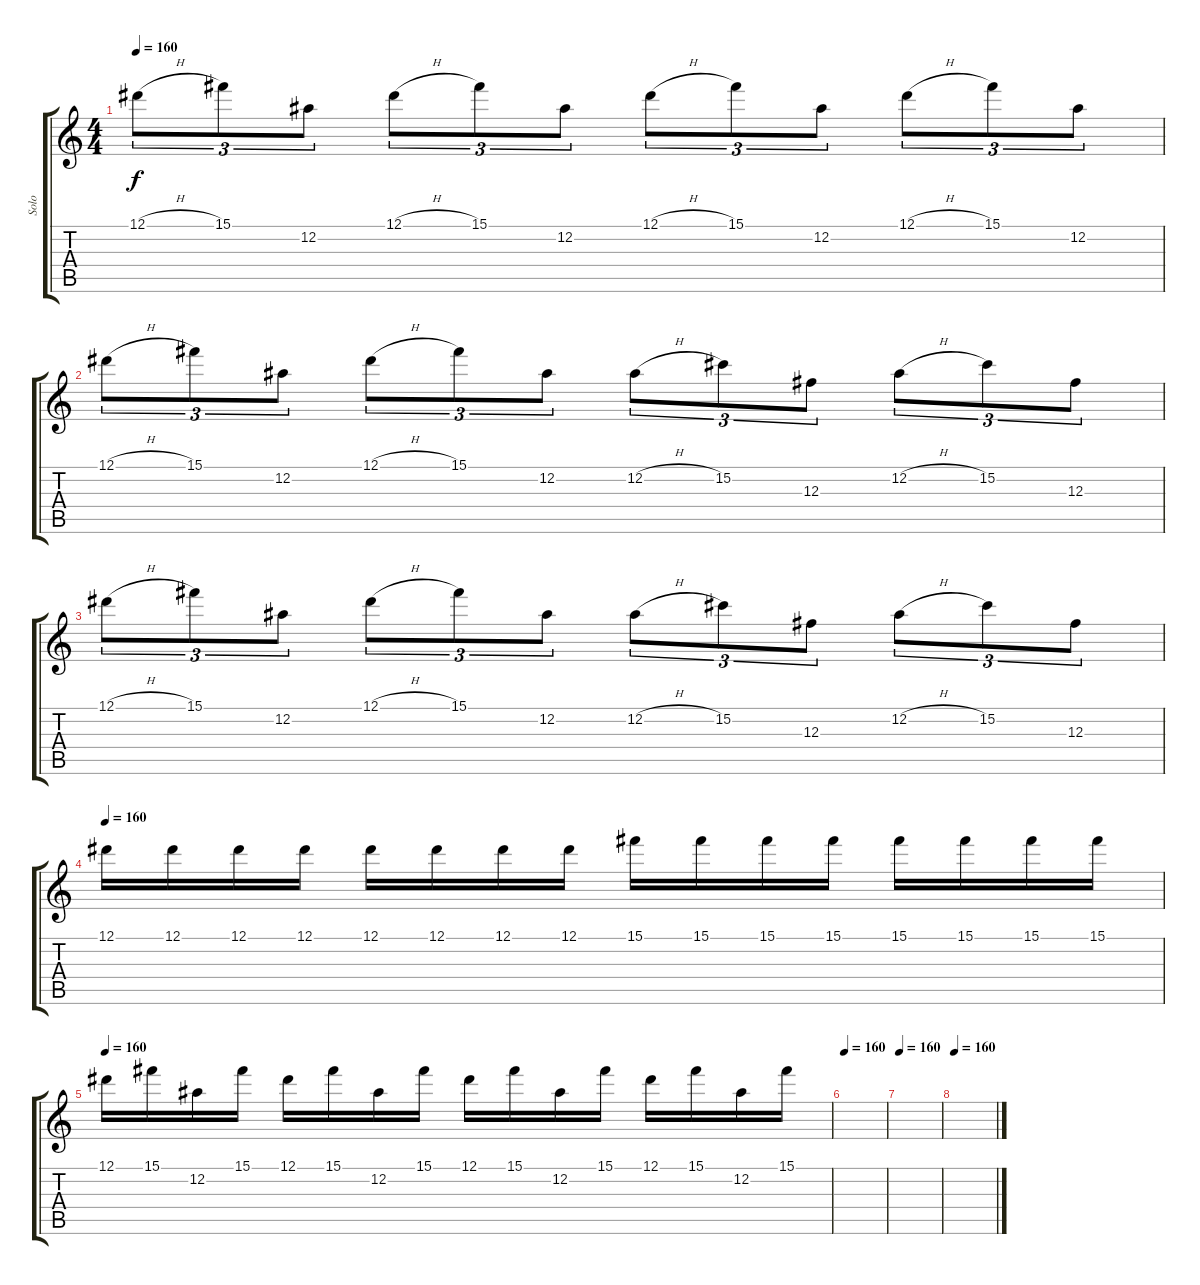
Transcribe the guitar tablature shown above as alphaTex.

\track ("Solo" "Solo") {instrument distortionguitar}
\staff {score tabs}
\tuning (Eb4 Bb3 Gb3 Db3 Ab2 Eb2) {hide}
\ts (4 4)
\tempo 160
\clef g2
\ks c
12.1{h}.8{tu (3 2) dy f} 15.1.8{tu (3 2)} 12.2.8{tu (3 2)} 12.1{h}.8{tu (3 2)} 15.1.8{tu (3 2)} 12.2.8{tu (3 2)} 12.1{h}.8{tu (3 2)} 15.1.8{tu (3 2)} 12.2.8{tu (3 2)} 12.1{h}.8{tu (3 2)} 15.1.8{tu (3 2)} 12.2.8{tu (3 2)} |
12.1{h}.8{tu (3 2)} 15.1.8{tu (3 2)} 12.2.8{tu (3 2)} 12.1{h}.8{tu (3 2)} 15.1.8{tu (3 2)} 12.2.8{tu (3 2)} 12.2{h}.8{tu (3 2)} 15.2.8{tu (3 2)} 12.3.8{tu (3 2)} 12.2{h}.8{tu (3 2)} 15.2.8{tu (3 2)} 12.3.8{tu (3 2)} |
12.1{h}.8{tu (3 2)} 15.1.8{tu (3 2)} 12.2.8{tu (3 2)} 12.1{h}.8{tu (3 2)} 15.1.8{tu (3 2)} 12.2.8{tu (3 2)} 12.2{h}.8{tu (3 2)} 15.2.8{tu (3 2)} 12.3.8{tu (3 2)} 12.2{h}.8{tu (3 2)} 15.2.8{tu (3 2)} 12.3.8{tu (3 2)} |
\tempo 160
12.1.16 12.1.16 12.1.16 12.1.16 12.1.16 12.1.16 12.1.16 12.1.16 15.1.16 15.1.16 15.1.16 15.1.16 15.1.16 15.1.16 15.1.16 15.1.16 |
\tempo 160
12.1.16 15.1.16 12.2.16 15.1.16 12.1.16 15.1.16 12.2.16 15.1.16 12.1.16 15.1.16 12.2.16 15.1.16 12.1.16 15.1.16 12.2.16 15.1.16 |
\tempo 160
|
\tempo 160
|
\tempo 160
